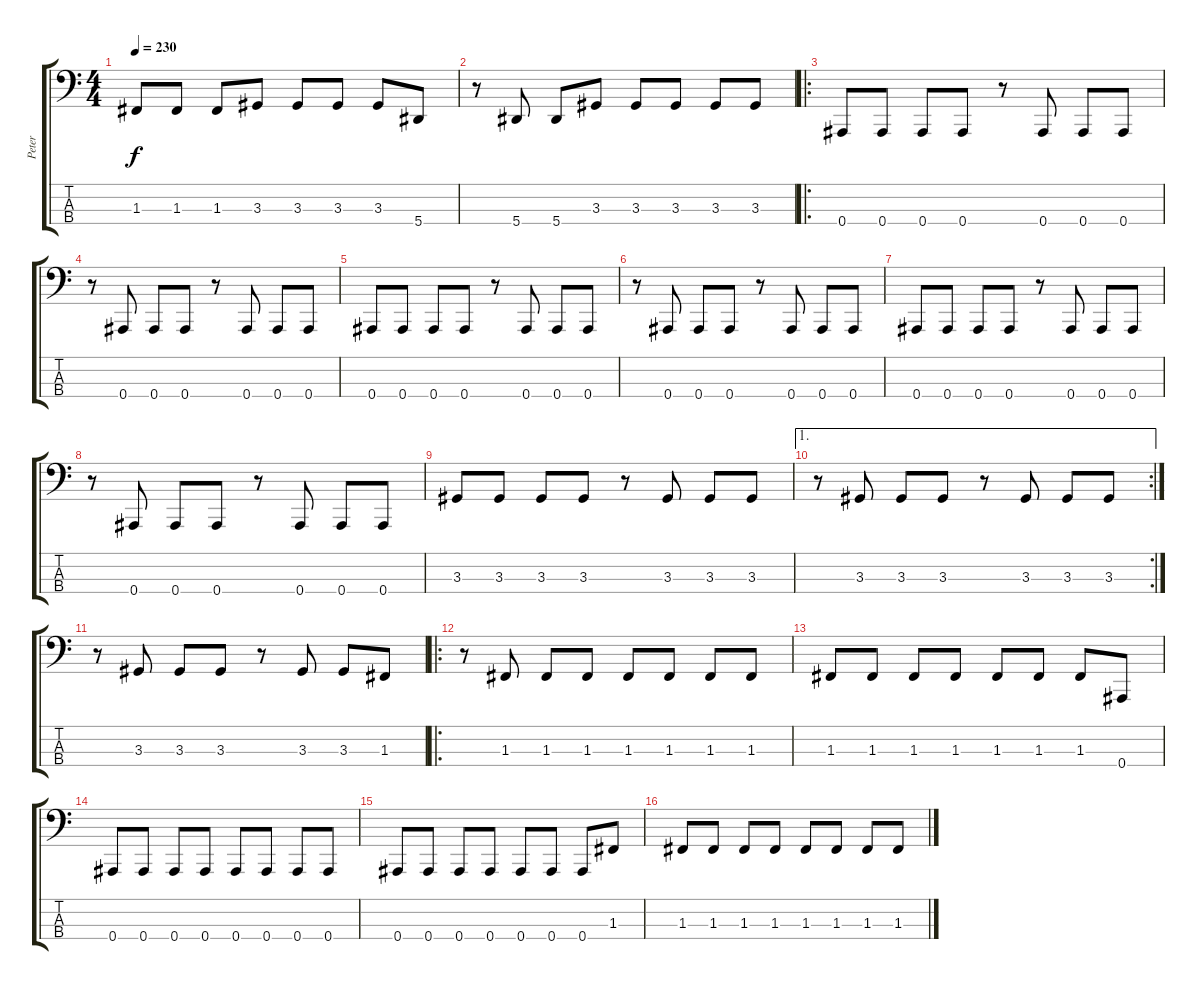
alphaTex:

\track ("Peter" "Peter") {instrument electricbassfinger}
\staff {score tabs}
\tuning (Eb2 Bb1 F1 Bb0) {hide}
\ts (4 4)
\tempo 230
\clef f4
\ks c
1.3.8{dy f} 1.3.8 1.3.8 3.3.8 3.3.8 3.3.8 3.3.8 5.4.8 |
r.8 5.4.8 5.4.8 3.3.8 3.3.8 3.3.8 3.3.8 3.3.8 |
\ro
0.4.8 0.4.8 0.4.8 0.4.8 r.8 0.4.8 0.4.8 0.4.8 |
r.8 0.4.8 0.4.8 0.4.8 r.8 0.4.8 0.4.8 0.4.8 |
0.4.8 0.4.8 0.4.8 0.4.8 r.8 0.4.8 0.4.8 0.4.8 |
r.8 0.4.8 0.4.8 0.4.8 r.8 0.4.8 0.4.8 0.4.8 |
0.4.8 0.4.8 0.4.8 0.4.8 r.8 0.4.8 0.4.8 0.4.8 |
r.8 0.4.8 0.4.8 0.4.8 r.8 0.4.8 0.4.8 0.4.8 |
3.3.8 3.3.8 3.3.8 3.3.8 r.8 3.3.8 3.3.8 3.3.8 |
\ae 1
\rc 2
r.8 3.3.8 3.3.8 3.3.8 r.8 3.3.8 3.3.8 3.3.8 |
r.8 3.3.8 3.3.8 3.3.8 r.8 3.3.8 3.3.8 1.3.8 |
\ro
r.8 1.3.8 1.3.8 1.3.8 1.3.8 1.3.8 1.3.8 1.3.8 |
1.3.8 1.3.8 1.3.8 1.3.8 1.3.8 1.3.8 1.3.8 0.4.8 |
0.4.8 0.4.8 0.4.8 0.4.8 0.4.8 0.4.8 0.4.8 0.4.8 |
0.4.8 0.4.8 0.4.8 0.4.8 0.4.8 0.4.8 0.4.8 1.3.8 |
1.3.8 1.3.8 1.3.8 1.3.8 1.3.8 1.3.8 1.3.8 1.3.8
